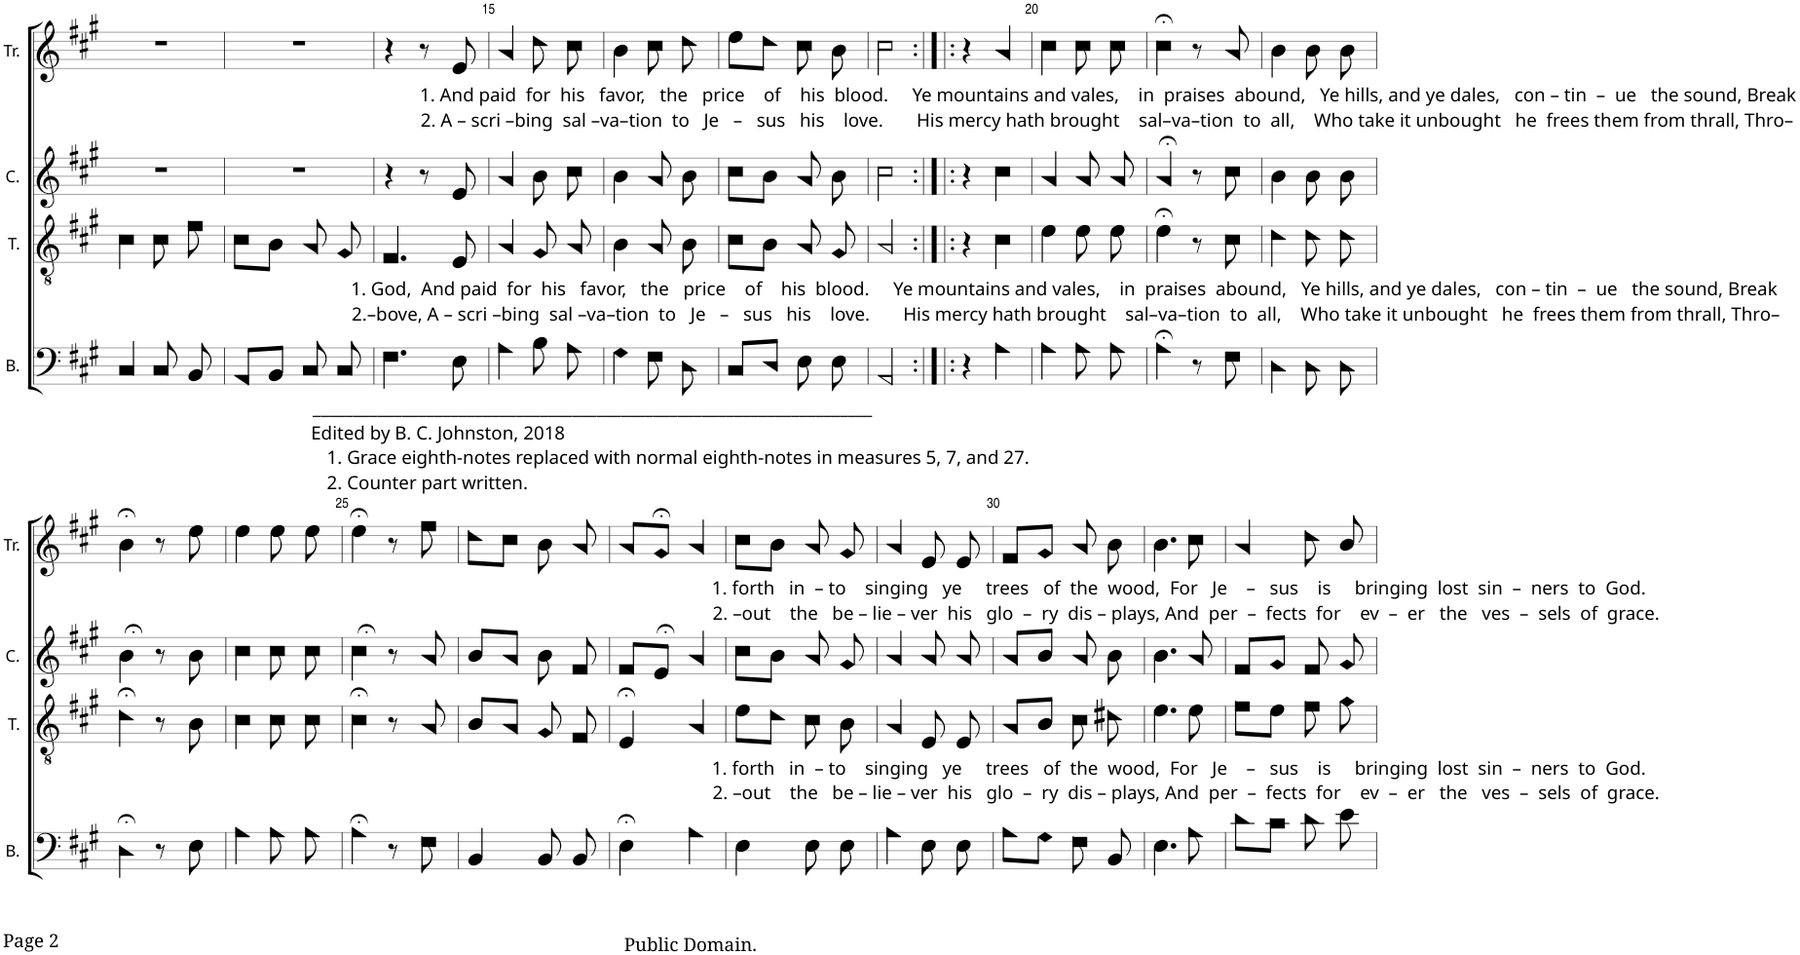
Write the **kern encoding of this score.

**kern	**kern	**kern	**kern
*part4	*part3	*part2	*part1
*staff4	*staff3	*staff2	*staff1
*I"B.	*I"T.	*I"C.	*I"Tr.
*I'B.	*I'T.	*I'C.	*I'Tr.
!!LO:PB:g=z
*clefF4	*clefGv2	*clefG2	*clefG2
*k[f#c#g#]	*k[f#c#g#]	*k[f#c#g#]	*k[f#c#g#]
*M2/4	*M2/4	*M2/4	*M2/4
=12	=12	=12	=12
4C#!/	4c#!\	2r	2r
8C#!/	8c#!\	.	.
8BB!/	8f#!\	.	.
=13	=13	=13	=13
8AA!/L	8c#!\L	2r	2r
8BB!/J	8B!\J	.	.
8C#!/	8A!/	.	.
8C#!/	8G#!/	.	.
=14	=14	=14	=14
!	!LO:TX:b:t=1. God,  And paid  for  his   favor,   the   price    of    his  blood.     Ye mountains and vales,    in  praises  abound,   Ye hills, and ye dales,   con – tin  –  ue   the sound, Break	!	!
!	!LO:TX:b:t=2.–bove, A – scri –bing  sal –va–tion  to   Je   –   sus   his    love.       His mercy hath brought    sal–va–tion  to  all,    Who take it unbought   he  frees them from thrall, Thro–	!	!
!LO:TX:b:t=_____________________________________________________________________	!	!	!
!LO:TX:b:t=Edited by B. C. Johnston, 2018	!	!	!
!LO:TX:b:t=1. Grace eighth-notes replaced with normal eighth-notes in measures 5, 7, and 27.	!	!	!
!LO:TX:b:t=2. Counter part written.	!	!	!
4.F#!\	4.F#!/	4r	4r
.	.	8r	8r
!	!	!	!LO:TX:b:t=1. And paid  for  his   favor,   the   price    of    his  blood.     Ye mountains and vales,    in  praises  abound,   Ye hills, and ye dales,   con – tin  –  ue   the sound, Break
!	!	!	!LO:TX:b:t=2. A – scri –bing  sal –va–tion  to   Je   –   sus   his    love.       His mercy hath brought    sal–va–tion  to  all,    Who take it unbought   he  frees them from thrall, Thro–
8E!\	8E!/	8e!/	8e!/
=15	=15	=15	=15
4A!\	4A!/	4a!/	4a!/
8B!\	8G#!/	8b!\	8dd!\
8A!\	8A!/	8cc#!\	8cc#!\
=16	=16	=16	=16
4G#!\	4B!\	4b!\	4b!\
8F#!\	8A!/	8a!/	8cc#!\
8D!\	8B!\	8b!\	8dd!\
=17	=17	=17	=17
8C#!/L	8c#!\L	8cc#!\L	8ee!\L
8D!/J	8B!\J	8b!\J	8dd!\J
8E!\	8A!/	8a!/	8cc#!\
8E!\	8G#!/	8b!\	8b!\
=18	=18	=18	=18
2AA!/	2A!/	2cc#!\	2cc#!\
=19:|!|:	=19:|!|:	=19:|!|:	=19:|!|:
4r	4r	4r	4r
4A!\	4c#!\	4cc#!\	4a!/
=20	=20	=20	=20
4A!\	4e!\	4a!/	4cc#!\
8A!\	8e!\	8a!/	8cc#!\
8A!\	8e!\	8a!/	8cc#!\
=21	=21	=21	=21
4A;<!\	4e;<!\	4a;<!/	4cc#;<!\
8r	8r	8r	8r
8F#!\	8c#!\	8cc#!\	8a!/
=22	=22	=22	=22
4D!\	4d!\	4b!\	4b!\
8D!\	8d!\	8b!\	8b!\
8D!\	8d!\	8b!\	8b!\
!!LO:LB:g=z
=23	=23	=23	=23
4D;<!\	4d;<!\	4b;<!\	4b;<!\
8r	8r	8r	8r
8E!\	8B!\	8b!\	8ee!\
=24	=24	=24	=24
4A!\	4c#!\	4cc#!\	4ee!\
8A!\	8c#!\	8cc#!\	8ee!\
8A!\	8c#!\	8cc#!\	8ee!\
=25	=25	=25	=25
4A;<!\	4c#;<!\	4cc#;<!\	4ee;<!\
8r	8r	8r	8r
8F#!\	8A!/	8a!/	8ff#!\
=26	=26	=26	=26
4BB!/	8B!/L	8b!/L	8dd!\L
.	8A!/J	8a!/J	8cc#!\J
8BB!/	8G#!/	8b!\	8b!\
8BB!/	8F#!/	8f#!/	8a!/
=27	=27	=27	=27
4E;<!\	4E;<!/	8f#!/L	8a!/L
.	.	8e;<!/J	8g#;<!/J
4A!\	4A!/	4a!/	4a!/
=28	=28	=28	=28
!	!	!	!LO:TX:b:t=1. forth   in  – to    singing   ye     trees   of  the  wood,  For   Je    –   sus    is     bringing  lost  sin  –  ners  to  God.
!	!	!	!LO:TX:b:t=2. –out    the   be – lie – ver  his   glo  –  ry  dis – plays, And  per  –  fects  for    ev  –  er   the   ves  –  sels  of  grace.
!	!LO:TX:b:t=1. forth   in  – to    singing   ye     trees   of  the  wood,  For   Je    –   sus    is     bringing  lost  sin  –  ners  to  God.	!	!
!	!LO:TX:b:t=2. –out    the   be – lie – ver  his   glo  –  ry  dis – plays, And  per  –  fects  for    ev  –  er   the   ves  –  sels  of  grace.	!	!
4E!\	8e!\L	8cc#!\L	8cc#!\L
.	8d!\J	8b!\J	8b!\J
8E!\	8c#!\	8a!/	8a!/
8E!\	8B!\	8g#!/	8g#!/
=29	=29	=29	=29
4A!\	4A!/	4a!/	4a!/
8E!\	8E!/	8a!/	8e!/
8E!\	8E!/	8a!/	8e!/
=30	=30	=30	=30
8A!\L	8A!/L	8a!/L	8f#!/L
8G#!\J	8B!/J	8b!/J	8g#!/J
8F#!\	8c#!\	8a!/	8a!/
8BB!/	8d#X!\	8b!\	8b!\
=31	=31	=31	=31
4.E!\	4.e!\	4.b!\	4.b!\
8A!\	8e!\	8a!/	8cc#!\
=32	=32	=32	=32
8d!\L	8f#!\L	8f#!/L	4a!/
8c#!\J	8e!\J	8g#!/J	.
8d!\	8f#!\	8f#!/	8dd!\
8e!\	8g#!\	8g#!/	8b!/
=	=	=	=
*-	*-	*-	*-
